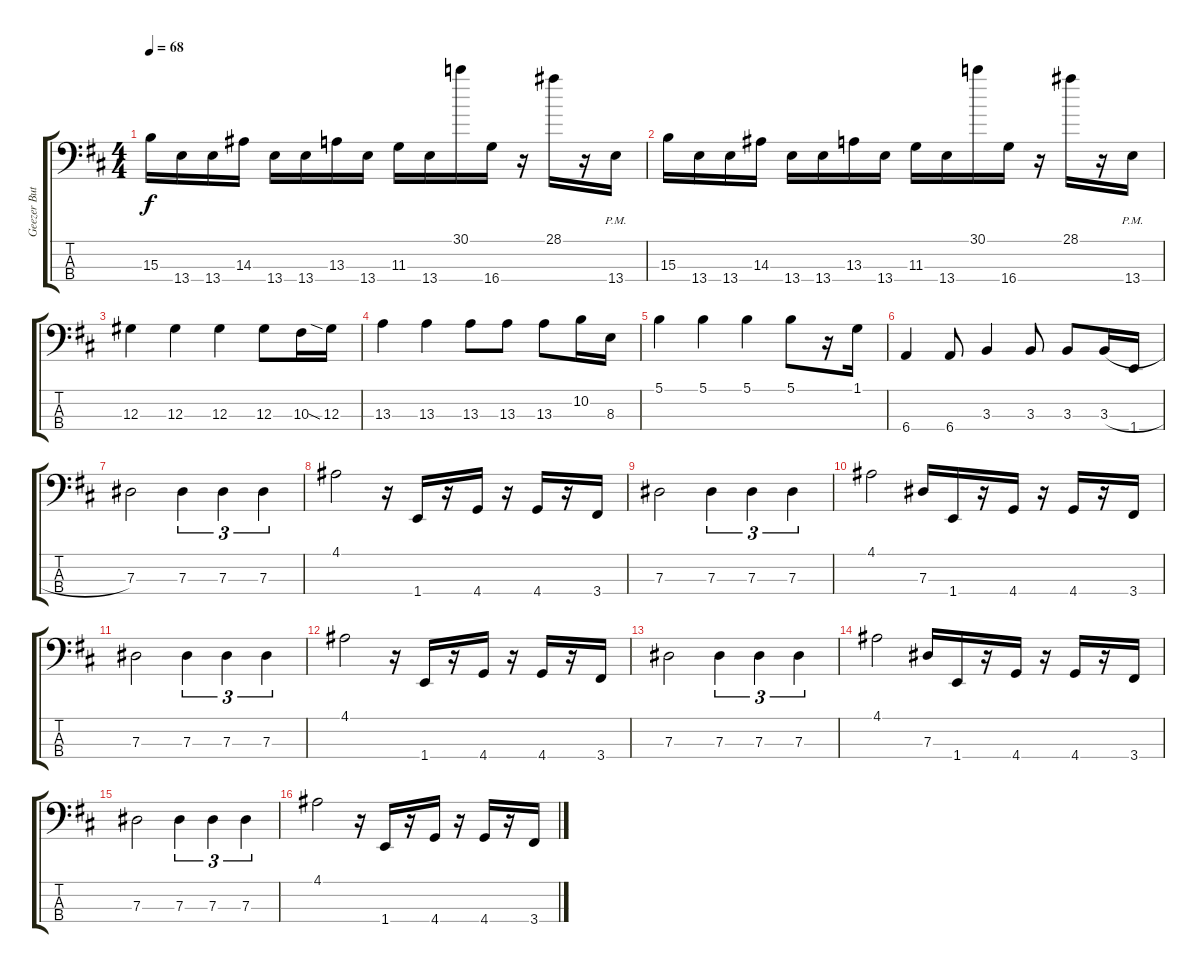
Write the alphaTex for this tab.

\track ("Geezer Butler" "Geezer But") {instrument electricbasspick}
\staff {score tabs}
\tuning (Gb2 Db2 Ab1 Eb1) {hide}
\ts (4 4)
\tempo 68
\clef f4
\ks d
15.3.16{dy f} 13.4.16 13.4.16 14.3.16 13.4.16 13.4.16 13.3.16 13.4.16 11.3.16 13.4.16 30.1.16 16.4.16 r.16 28.1.16 r.16 13.4{pm}.16 |
15.3.16 13.4.16 13.4.16 14.3.16 13.4.16 13.4.16 13.3.16 13.4.16 11.3.16 13.4.16 30.1.16 16.4.16 r.16 28.1.16 r.16 13.4{pm}.16 |
12.3.4 12.3.4 12.3.4 12.3.8 10.3.16 12.3{sia}.16 |
13.3.4 13.3.4 13.3.8 13.3.8 13.3.8 10.2.16 8.3.16 |
5.1.4 5.1.4 5.1.4 5.1.8 r.16 1.1.16 |
6.4.4 6.4.8 3.3.4 3.3.8 3.3.8 3.3{h}.16 1.4.16 |
7.3.2 7.3.4{tu (3 2)} 7.3.4{tu (3 2)} 7.3.4{tu (3 2)} |
4.1.2 r.16 1.4.16 r.16 4.4.16 r.16 4.4.16 r.16 3.4.16 |
7.3.2 7.3.4{tu (3 2)} 7.3.4{tu (3 2)} 7.3.4{tu (3 2)} |
4.1.2 7.3.16 1.4.16 r.16 4.4.16 r.16 4.4.16 r.16 3.4.16 |
7.3.2 7.3.4{tu (3 2)} 7.3.4{tu (3 2)} 7.3.4{tu (3 2)} |
4.1.2 r.16 1.4.16 r.16 4.4.16 r.16 4.4.16 r.16 3.4.16 |
7.3.2 7.3.4{tu (3 2)} 7.3.4{tu (3 2)} 7.3.4{tu (3 2)} |
4.1.2 7.3.16 1.4.16 r.16 4.4.16 r.16 4.4.16 r.16 3.4.16 |
7.3.2 7.3.4{tu (3 2)} 7.3.4{tu (3 2)} 7.3.4{tu (3 2)} |
4.1.2 r.16 1.4.16 r.16 4.4.16 r.16 4.4.16 r.16 3.4.16
